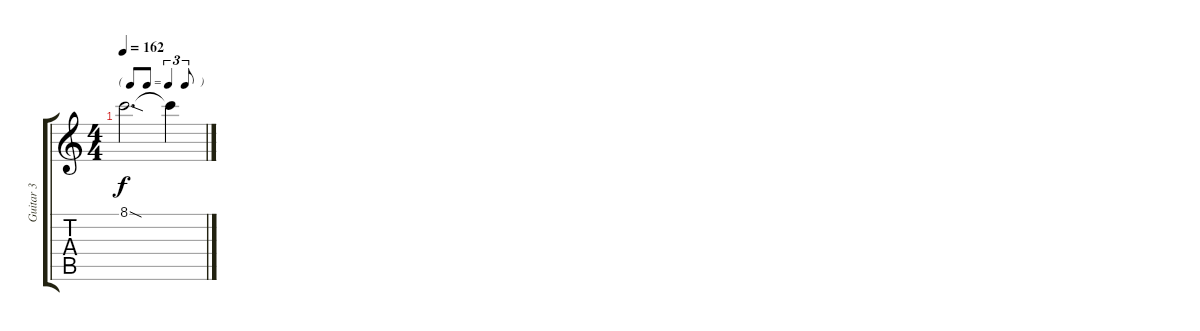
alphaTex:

\track ("Guitar 3" "Guitar 3") {instrument overdrivenguitar}
\staff {score tabs}
\tuning (E4 B3 G3 D3 A2 E2) {hide}
\ts (4 4)
\tf triplet8th
\tempo 162
\clef g2
\ks c
8.1{sod}.2{d dy f} 8.1{t}.4
